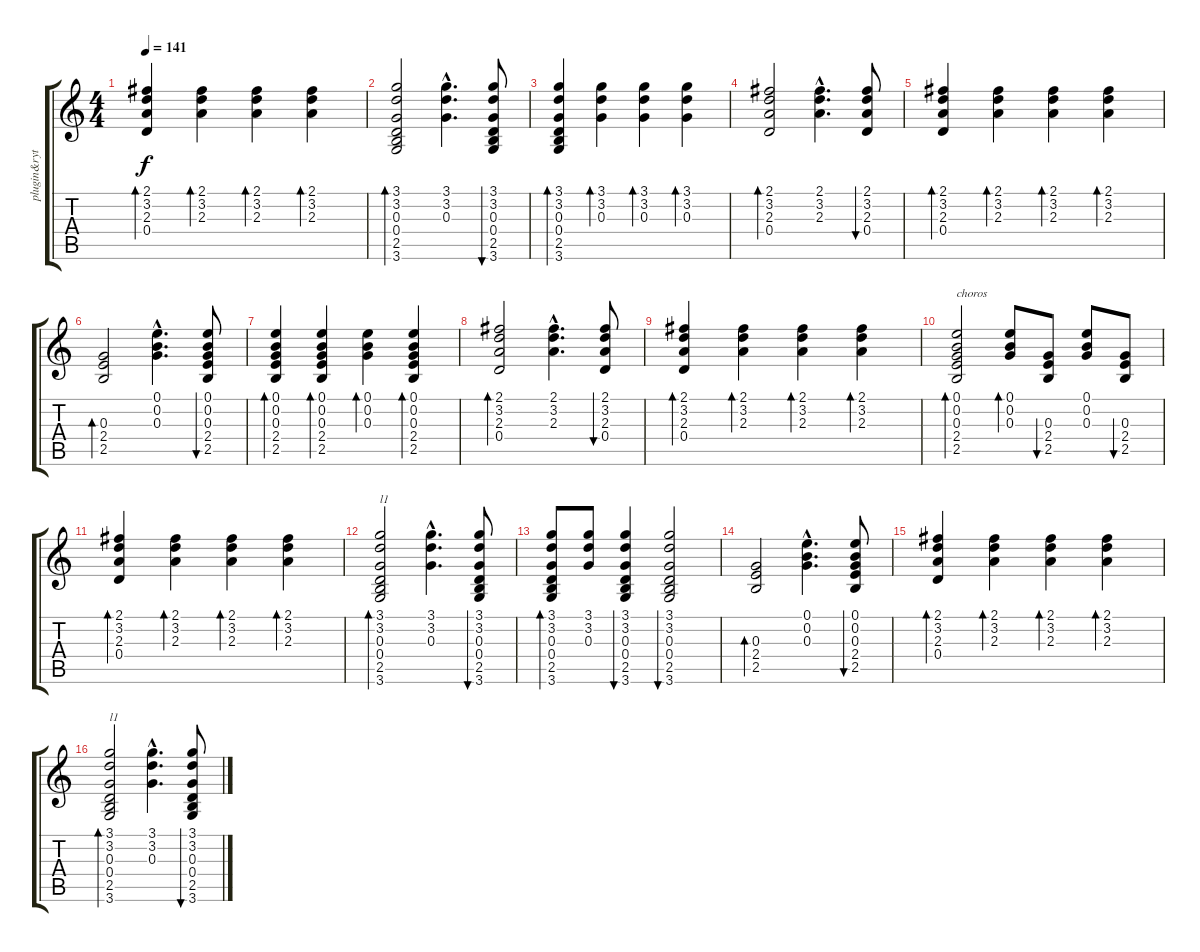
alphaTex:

\track ("plugin&rythm(SARUN)" "plugin&ryt") {instrument acousticguitarsteel}
\staff {score tabs}
\tuning (E4 B3 G3 D3 A2 E2) {hide}
\ts (4 4)
\tempo 141
\clef g2
\ks c
(2.1 3.2 2.3 0.4).4{bd 60 dy f} (2.1 3.2 2.3).4{bd 60} (2.1 3.2 2.3).4{bd 60} (2.1 3.2 2.3).4{bd 60} |
(3.1 3.2 0.3 0.4 2.5 3.6).2{bd 60} (3.1{hac} 3.2{hac} 0.3{hac}).4{d} (3.1 3.2 0.3 0.4 2.5 3.6).8{bu 60} |
(3.1 3.2 0.3 0.4 2.5 3.6).4{bd 60} (3.1 3.2 0.3).4{bd 60} (3.1 3.2 0.3).4{bd 60} (3.1 3.2 0.3).4{bd 60} |
(2.1 3.2 2.3 0.4).2{bd 60} (2.1{hac} 3.2{hac} 2.3{hac}).4{d} (2.1 3.2 2.3 0.4).8{bu 60} |
(2.1 3.2 2.3 0.4).4{bd 60} (2.1 3.2 2.3).4{bd 60} (2.1 3.2 2.3).4{bd 60} (2.1 3.2 2.3).4{bd 60} |
(0.3 2.4 2.5).2{bd 60} (0.1{hac} 0.2{hac} 0.3{hac}).4{d} (0.1 0.2 0.3 2.4 2.5).8{bu 60} |
(0.1 0.2 0.3 2.4 2.5).4{bd 60} (0.1 0.2 0.3 2.4 2.5).4{bd 60} (0.1 0.2 0.3).4{bd 60} (0.1 0.2 0.3 2.4 2.5).4{bd 60} |
(2.1 3.2 2.3 0.4).2{bd 60} (2.1{hac} 3.2{hac} 2.3{hac}).4{d} (2.1 3.2 2.3 0.4).8{bu 60} |
(2.1 3.2 2.3 0.4).4{bd 60} (2.1 3.2 2.3).4{bd 60} (2.1 3.2 2.3).4{bd 60} (2.1 3.2 2.3).4{bd 60} |
(0.1 0.2 0.3 2.4 2.5).2{bd 60 txt "choros"} (0.1 0.2 0.3).8{bd 60} (0.3 2.4 2.5).8{bu 60} (0.1 0.2 0.3).8 (0.3 2.4 2.5).8{bu 60} |
(2.1 3.2 2.3 0.4).4{bd 60} (2.1 3.2 2.3).4{bd 60} (2.1 3.2 2.3).4{bd 60} (2.1 3.2 2.3).4{bd 60} |
(3.1 3.2 0.3 0.4 2.5 3.6).2{bd 60 txt "l1"} (3.1{hac} 3.2{hac} 0.3{hac}).4{d} (3.1 3.2 0.3 0.4 2.5 3.6).8{bu 60} |
(3.1 3.2 0.3 0.4 2.5 3.6).8{bd 60} (3.1 3.2 0.3).8 (3.1 3.2 0.3 0.4 2.5 3.6).4{bu 60} (3.1 3.2 0.3 0.4 2.5 3.6).2{bu 60} |
(0.3 2.4 2.5).2{bd 60} (0.1{hac} 0.2{hac} 0.3{hac}).4{d} (0.1 0.2 0.3 2.4 2.5).8{bu 60} |
(2.1 3.2 2.3 0.4).4{bd 60} (2.1 3.2 2.3).4{bd 60} (2.1 3.2 2.3).4{bd 60} (2.1 3.2 2.3).4{bd 60} |
(3.1 3.2 0.3 0.4 2.5 3.6).2{bd 60 txt "l1"} (3.1{hac} 3.2{hac} 0.3{hac}).4{d} (3.1 3.2 0.3 0.4 2.5 3.6).8{bu 60}
